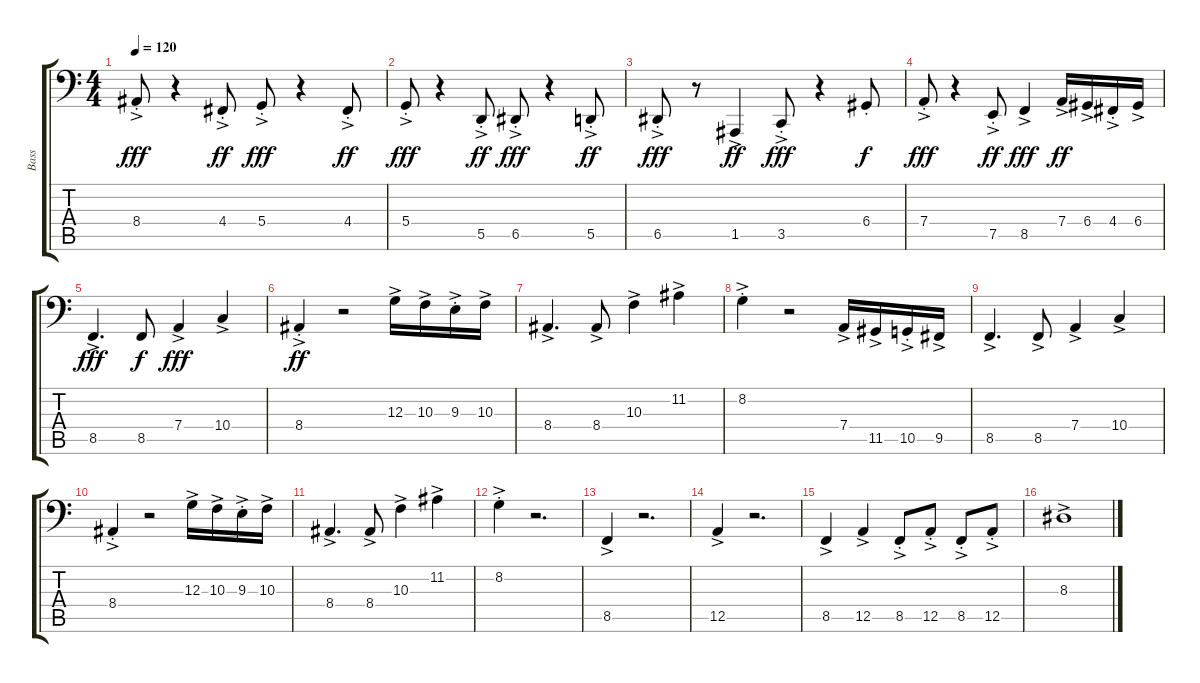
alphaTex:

\track ("Bass" "Bass") {instrument synthstrings1}
\staff {score tabs}
\tuning (E3 B2 G2 D2 A1 E1) {hide}
\ts (4 4)
\tempo 120
\clef f4
\ks c
8.4{ac st}.8{dy fff} r.4 4.4{ac st}.8{dy ff} 5.4{ac st}.8{dy fff} r.4 4.4{ac st}.8{dy ff} |
5.4{ac st}.8{dy fff} r.4 5.5{ac st}.8{dy ff} 6.5{ac st}.8{dy fff} r.4 5.5{ac st}.8{dy ff} |
6.5{ac st}.8{dy fff} r.8 1.5{ac}.4{dy ff} 3.5{ac st}.8{dy fff} r.4 6.4{st}.8{dy f} |
7.4{ac st}.8{dy fff} r.4 7.5{ac st}.8{dy ff} 8.5{ac}.4{dy fff} 7.4{ac}.16{dy ff} 6.4{ac}.16 4.4{ac st}.16 6.4{ac}.16 |
8.5{ac}.4{d dy fff} 8.5.8{dy f} 7.4{ac}.4{dy fff} 10.4{ac}.4 |
8.4{ac st}.4{dy ff} r.2 12.3{ac}.16 10.3{ac}.16 9.3{ac st}.16 10.3{ac}.16 |
8.4{ac}.4{d} 8.4{ac}.8 10.3{ac}.4 11.2{ac}.4 |
8.2{ac st}.4 r.2 7.4{ac}.16 11.5{ac}.16 10.5{ac st}.16 9.5{ac}.16 |
8.5{ac}.4{d} 8.5{ac}.8 7.4{ac}.4 10.4{ac}.4 |
8.4{ac st}.4 r.2 12.3{ac}.16 10.3{ac}.16 9.3{ac st}.16 10.3{ac}.16 |
8.4{ac}.4{d} 8.4{ac}.8 10.3{ac}.4 11.2{ac}.4 |
8.2{ac st}.4 r.2{d} |
8.5{ac}.4 r.2{d} |
12.5{ac}.4 r.2{d} |
8.5{ac}.4 12.5{ac}.4 8.5{ac st}.8 12.5{ac st}.8 8.5{ac st}.8 12.5{ac st}.8 |
8.3{ac}.1
